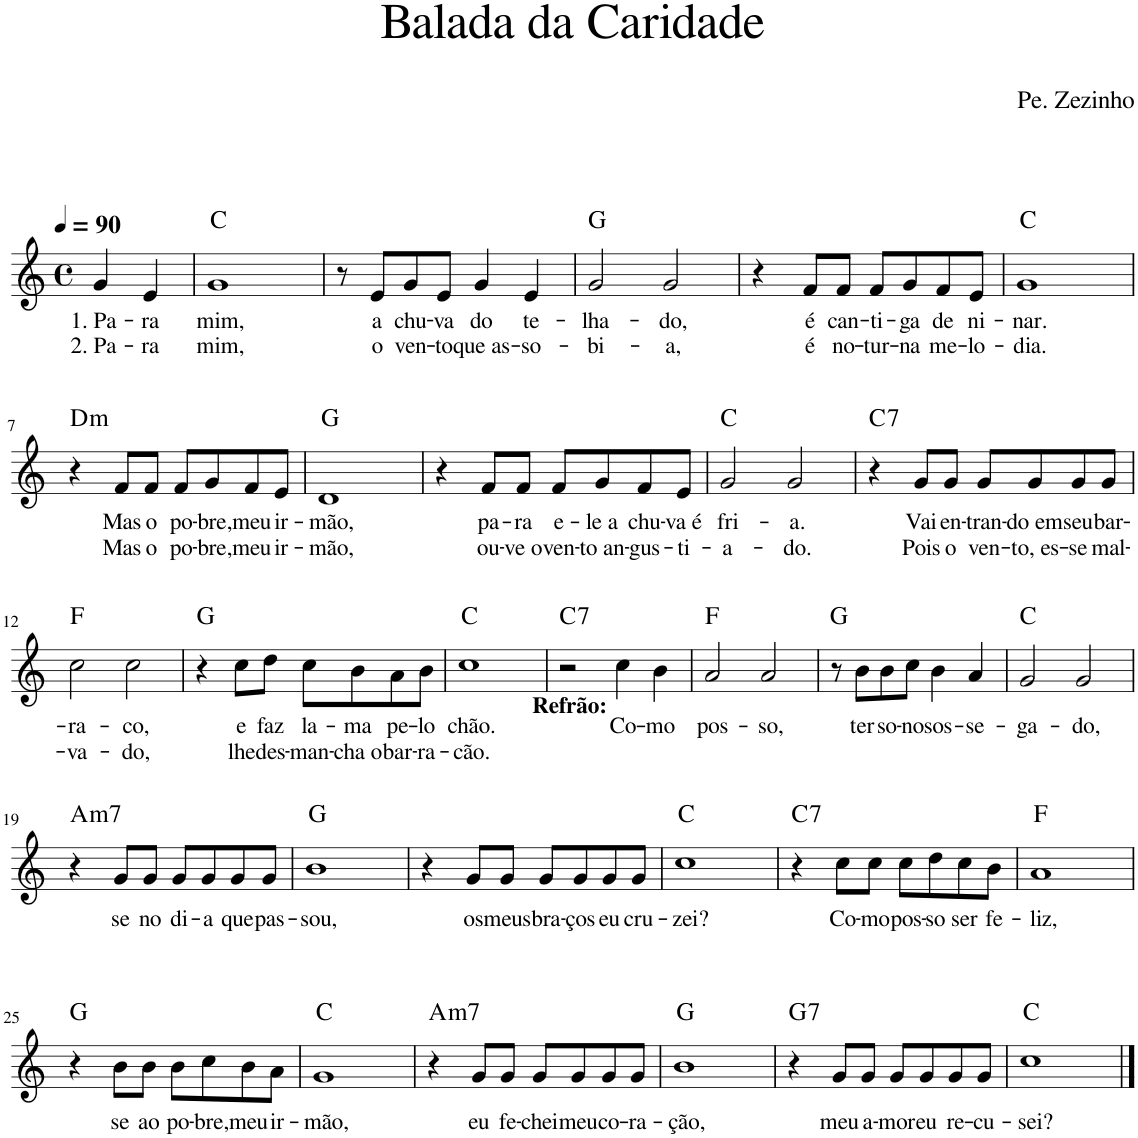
**kern	**text	**text	**harte
*part1	*part1	*part1	*part1
*staff1	*staff1	*staff1	*
*I"Voz	*	*	*
*I'Vo.	*	*	*
*clefG2	*	*	*
*k[]	*	*	*
*M4/4	*	*	*
*met(c)	*	*	*
*MM90	*	*	*
=1	=1	=1	=1
!	!LO:LY:b	!LO:LY:b	!
4g/	1. Pa-	2. Pa-	.
!	!LO:LY:b	!LO:LY:b	!
4e/	-ra	-ra	.
=2	=2	=2	=2
!	!LO:LY:b	!LO:LY:b	!
1g	mim,	mim,	C:maj
=3	=3	=3	=3
8r	.	.	.
!	!LO:LY:b	!LO:LY:b	!
8e/L	a	o	.
!	!LO:LY:b	!LO:LY:b	!
8g/	chu-	ven-	.
!	!LO:LY:b	!LO:LY:b	!
8e/J	-va	-to	.
!	!LO:LY:b	!LO:LY:b	!
4g/	do	que as-	.
!	!LO:LY:b	!LO:LY:b	!
4e/	te-	-so-	.
=4	=4	=4	=4
!	!LO:LY:b	!LO:LY:b	!
2g/	-lha-	-bi-	G:maj
!	!LO:LY:b	!LO:LY:b	!
2g/	-do,	-a,	.
=5	=5	=5	=5
4r	.	.	.
!	!LO:LY:b	!LO:LY:b	!
8f/L	é	é	.
!	!LO:LY:b	!LO:LY:b	!
8f/J	can-	no-	.
!	!LO:LY:b	!LO:LY:b	!
8f/L	-ti-	-tur-	.
!	!LO:LY:b	!LO:LY:b	!
8g/	-ga	-na	.
!	!LO:LY:b	!LO:LY:b	!
8f/	de	me-	.
!	!LO:LY:b	!LO:LY:b	!
8e/J	ni-	-lo-	.
=6	=6	=6	=6
!	!LO:LY:b	!LO:LY:b	!
1g	-nar.	-dia.	C:maj
!!LO:LB:g=z
=7	=7	=7	=7
!	!	!	!LO:H:kt=m
4r	.	.	D:min
!	!LO:LY:b	!LO:LY:b	!
8f/L	Mas	Mas	.
!	!LO:LY:b	!LO:LY:b	!
8f/J	o	o	.
!	!LO:LY:b	!LO:LY:b	!
8f/L	po-	po-	.
!	!LO:LY:b	!LO:LY:b	!
8g/	-bre,	-bre,	.
!	!LO:LY:b	!LO:LY:b	!
8f/	meu	meu	.
!	!LO:LY:b	!LO:LY:b	!
8e/J	ir-	ir-	.
=8	=8	=8	=8
!	!LO:LY:b	!LO:LY:b	!
1d	-mão,	-mão,	G:maj
=9	=9	=9	=9
4r	.	.	.
!	!LO:LY:b	!LO:LY:b	!
8f/L	pa-	ou-	.
!	!LO:LY:b	!LO:LY:b	!
8f/J	-ra	-ve o	.
!	!LO:LY:b	!LO:LY:b	!
8f/L	e-	ven-	.
!	!LO:LY:b	!LO:LY:b	!
8g/	-le a	-to an-	.
!	!LO:LY:b	!LO:LY:b	!
8f/	chu-	-gus-	.
!	!LO:LY:b	!LO:LY:b	!
8e/J	-va é	-ti-	.
=10	=10	=10	=10
!	!LO:LY:b	!LO:LY:b	!
2g/	fri-	-a-	C:maj
!	!LO:LY:b	!LO:LY:b	!
2g/	-a.	-do.	.
=11	=11	=11	=11
!	!	!	!LO:H:kt=7
4r	.	.	C:7
!	!LO:LY:b	!LO:LY:b	!
8g/L	Vai	Pois	.
!	!LO:LY:b	!LO:LY:b	!
8g/J	en-	o	.
!	!LO:LY:b	!LO:LY:b	!
8g/L	-tran-	ven-	.
!	!LO:LY:b	!LO:LY:b	!
8g/	-do em	-to, es-	.
!	!LO:LY:b	!LO:LY:b	!
8g/	seu	-se	.
!	!LO:LY:b	!LO:LY:b	!
8g/J	bar-	mal-	.
!!LO:LB:g=z
=12	=12	=12	=12
!	!LO:LY:b	!LO:LY:b	!
2cc\	-ra-	-va-	F:maj
!	!LO:LY:b	!LO:LY:b	!
2cc\	-co,	-do,	.
=13	=13	=13	=13
4r	.	.	G:maj
!	!LO:LY:b	!LO:LY:b	!
8cc\L	e	lhe	.
!	!LO:LY:b	!LO:LY:b	!
8dd\J	faz	des-	.
!	!LO:LY:b	!LO:LY:b	!
8cc\L	la-	-man-	.
!	!LO:LY:b	!LO:LY:b	!
8b\	-ma	-cha o	.
!	!LO:LY:b	!LO:LY:b	!
8a\	pe-	bar-	.
!	!LO:LY:b	!LO:LY:b	!
8b\J	-lo	-ra-	.
=14	=14	=14	=14
!	!LO:LY:b	!LO:LY:b	!
1cc	chão.	-cão.	C:maj
=15	=15	=15	=15
!LO:TX:b:B:t=Refrão&colon;	!	!	!LO:H:kt=7
2r	.	.	C:7
!	!LO:LY:b	!	!
4cc\	Co-	.	.
!	!LO:LY:b	!	!
4bn\	-mo	.	.
=16	=16	=16	=16
!	!LO:LY:b	!	!
2a/	pos-	.	F:maj
!	!LO:LY:b	!	!
2a/	-so,	.	.
=17	=17	=17	=17
8r	.	.	G:maj
!	!LO:LY:b	!	!
8b\L	ter	.	.
!	!LO:LY:b	!	!
8b\	so-	.	.
!	!LO:LY:b	!	!
8cc\J	-no	.	.
!	!LO:LY:b	!	!
4b\	sos-	.	.
!	!LO:LY:b	!	!
4a/	-se-	.	.
=18	=18	=18	=18
!	!LO:LY:b	!	!
2g/	-ga-	.	C:maj
!	!LO:LY:b	!	!
2g/	-do,	.	.
!!LO:LB:g=z
=19	=19	=19	=19
!	!	!	!LO:H:kt=m7
4r	.	.	A:min7
!	!LO:LY:b	!	!
8g/L	se	.	.
!	!LO:LY:b	!	!
8g/J	no	.	.
!	!LO:LY:b	!	!
8g/L	di-	.	.
!	!LO:LY:b	!	!
8g/	-a	.	.
!	!LO:LY:b	!	!
8g/	que	.	.
!	!LO:LY:b	!	!
8g/J	pas-	.	.
=20	=20	=20	=20
!	!LO:LY:b	!	!
1b	-sou,	.	G:maj
=21	=21	=21	=21
4r	.	.	.
!	!LO:LY:b	!	!
8g/L	os	.	.
!	!LO:LY:b	!	!
8g/J	meus	.	.
!	!LO:LY:b	!	!
8g/L	bra-	.	.
!	!LO:LY:b	!	!
8g/	-ços	.	.
!	!LO:LY:b	!	!
8g/	eu	.	.
!	!LO:LY:b	!	!
8g/J	cru-	.	.
=22	=22	=22	=22
!	!LO:LY:b	!	!
1cc	-zei?	.	C:maj
=23	=23	=23	=23
!	!	!	!LO:H:kt=7
4r	.	.	C:7
!	!LO:LY:b	!	!
8cc\L	Co-	.	.
!	!LO:LY:b	!	!
8cc\J	-mo	.	.
!	!LO:LY:b	!	!
8cc\L	pos-	.	.
!	!LO:LY:b	!	!
8dd\	-so	.	.
!	!LO:LY:b	!	!
8cc\	ser	.	.
!	!LO:LY:b	!	!
8bn\J	fe-	.	.
=24	=24	=24	=24
!	!LO:LY:b	!	!
1a	-liz,	.	F:maj
!!LO:LB:g=z
=25	=25	=25	=25
4r	.	.	G:maj
!	!LO:LY:b	!	!
8b\L	se	.	.
!	!LO:LY:b	!	!
8b\J	ao	.	.
!	!LO:LY:b	!	!
8b\L	po-	.	.
!	!LO:LY:b	!	!
8cc\	-bre,	.	.
!	!LO:LY:b	!	!
8b\	meu	.	.
!	!LO:LY:b	!	!
8a\J	ir-	.	.
=26	=26	=26	=26
!	!LO:LY:b	!	!
1g	-mão,	.	C:maj
=27	=27	=27	=27
!	!	!	!LO:H:kt=m7
4r	.	.	A:min7
!	!LO:LY:b	!	!
8g/L	eu	.	.
!	!LO:LY:b	!	!
8g/J	fe-	.	.
!	!LO:LY:b	!	!
8g/L	-chei	.	.
!	!LO:LY:b	!	!
8g/	meu	.	.
!	!LO:LY:b	!	!
8g/	co-	.	.
!	!LO:LY:b	!	!
8g/J	-ra-	.	.
=28	=28	=28	=28
!	!LO:LY:b	!	!
1b	-ção,	.	G:maj
=29	=29	=29	=29
!	!	!	!LO:H:kt=7
4r	.	.	G:7
!	!LO:LY:b	!	!
8g/L	meu	.	.
!	!LO:LY:b	!	!
8g/J	a-	.	.
!	!LO:LY:b	!	!
8g/L	-mor	.	.
!	!LO:LY:b	!	!
8g/	eu	.	.
!	!LO:LY:b	!	!
8g/	re-	.	.
!	!LO:LY:b	!	!
8g/J	-cu-	.	.
=30	=30	=30	=30
!	!LO:LY:b	!	!
1cc	-sei?	.	C:maj
==	==	==	==
*-	*-	*-	*-
